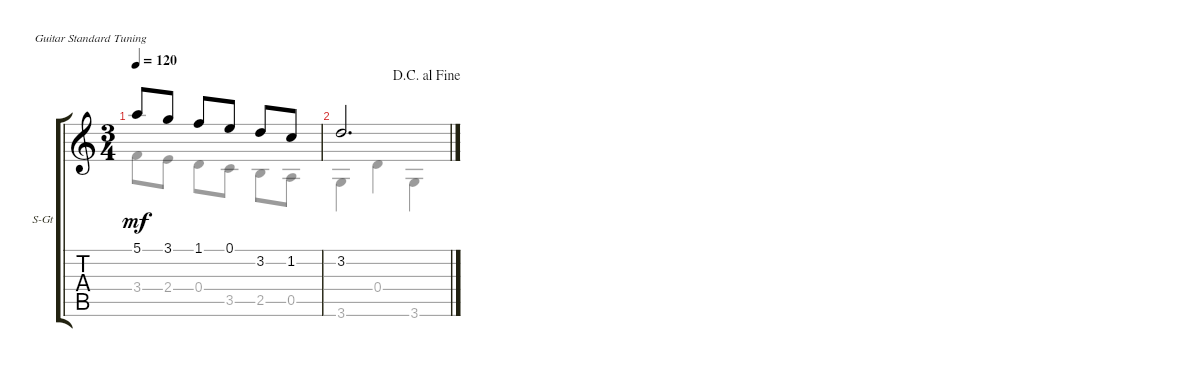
\defaultSystemsLayout 4
\bracketExtendMode groupsimilarinstruments
\firstSystemTrackNameOrientation horizontal
\otherSystemsTrackNameOrientation horizontal
\track ("Classical Guitar" "S-Gt") {instrument acousticguitarsteel}
\staff {score tabs}
\tuning (E4 B3 G3 D3 A2 E2)
\voice
\ts (3 4)
\tempo 120
\clef g2
\ks c
5.1.8{dy mf} 3.1.8 1.1.8 0.1.8 3.2.8 1.2.8 |
\jump dacapoalfine
3.2.2{d}
\voice
\clef g2
\ottava regular
\simile none
\ks c
3.4.8{dy mf} 2.4.8 0.4.8 3.5.8 2.5.8 0.5.8 |
3.6.4 0.4.4 3.6.4
